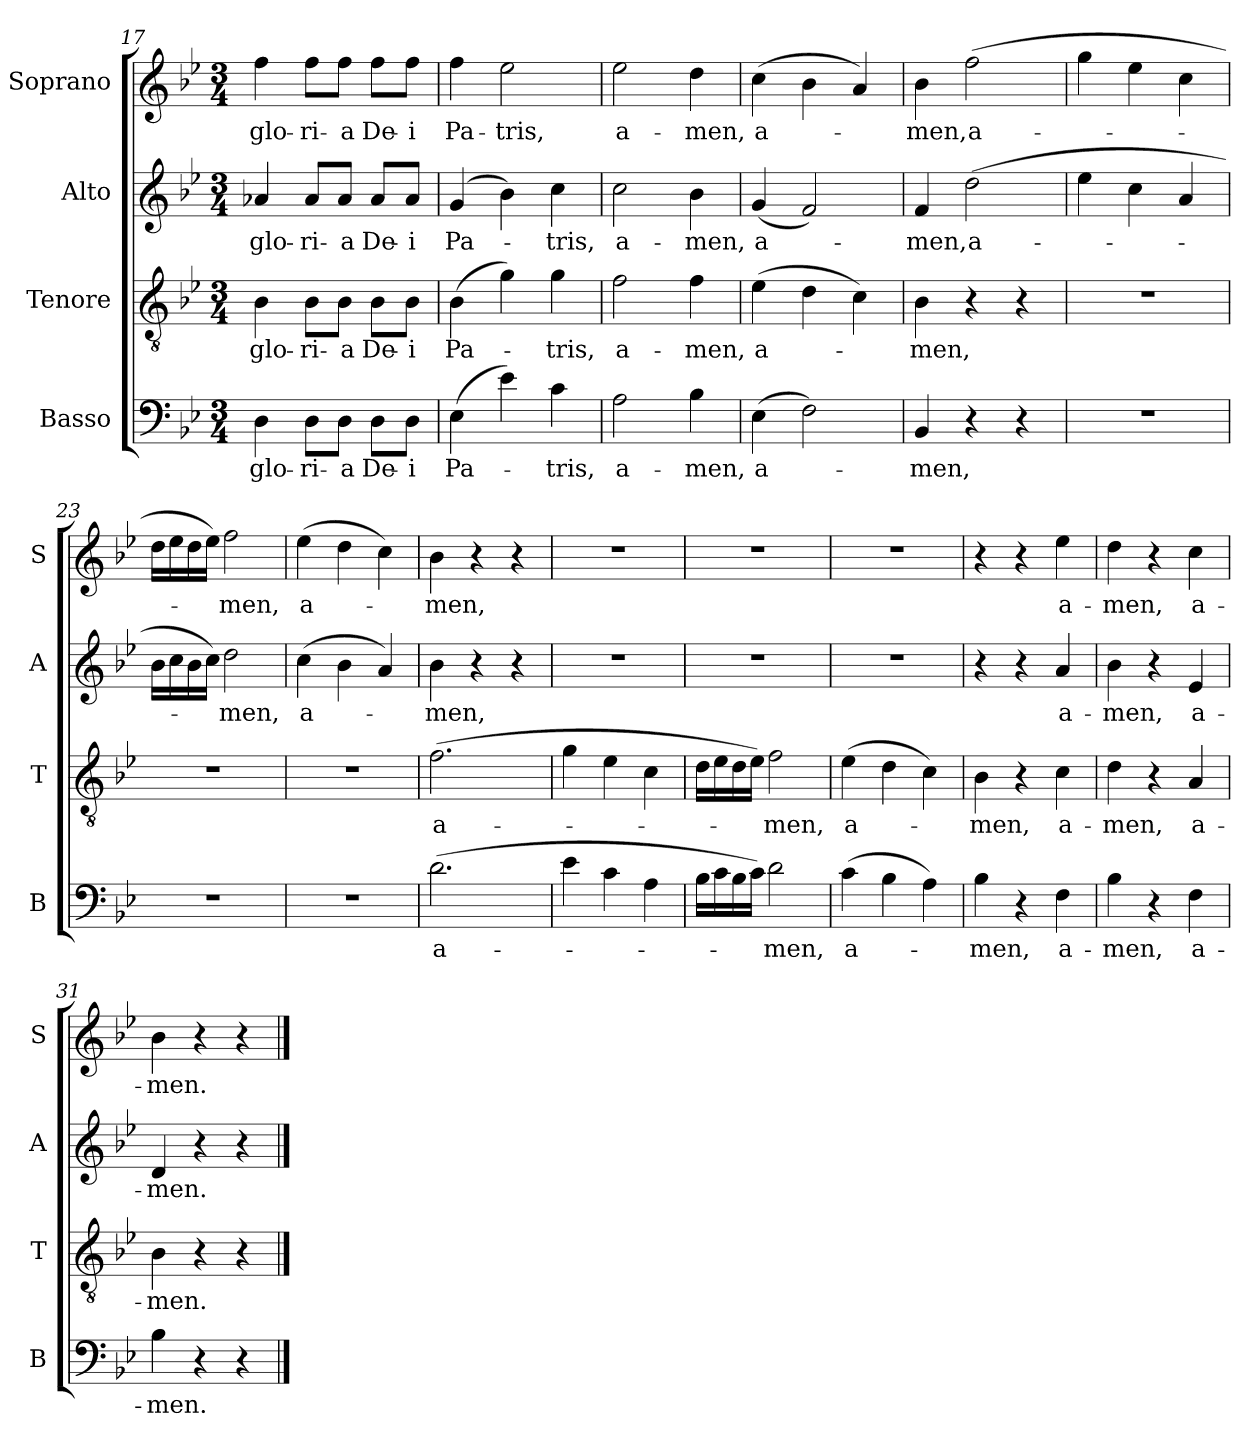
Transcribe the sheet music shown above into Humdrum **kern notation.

**kern	**text	**kern	**text	**kern	**text	**kern	**text
*part4	*part4	*part3	*part3	*part2	*part2	*part1	*part1
*staff4	*staff4	*staff3	*staff3	*staff2	*staff2	*staff1	*staff1
*I"Basso	*	*I"Tenore	*	*I"Alto	*	*I"Soprano	*
*I'B	*	*I'T	*	*I'A	*	*I'S	*
*clefF4	*	*clefGv2	*	*clefG2	*	*clefG2	*
*k[b-e-]	*	*k[b-e-]	*	*k[b-e-]	*	*k[b-e-]	*
*B-:	*	*B-:	*	*B-:	*	*B-:	*
*M3/4	*	*M3/4	*	*M3/4	*	*M3/4	*
=17	=17	=17	=17	=17	=17	=17	=17
!	!LO:LY:b	!	!LO:LY:b	!	!LO:LY:b	!	!LO:LY:b
4D\	glo-	4B-\	glo-	4a-X/	glo-	4ff\	glo-
!	!LO:LY:b	!	!LO:LY:b	!	!LO:LY:b	!	!LO:LY:b
8D\L	-ri-	8B-\L	-ri-	8a-/L	-ri-	8ff\L	-ri-
!	!LO:LY:b	!	!LO:LY:b	!	!LO:LY:b	!	!LO:LY:b
8D\J	-a	8B-\J	-a	8a-/J	-a	8ff\J	-a
!	!LO:LY:b	!	!LO:LY:b	!	!LO:LY:b	!	!LO:LY:b
8D\L	De-	8B-\L	De-	8a-/L	De-	8ff\L	De-
!	!LO:LY:b	!	!LO:LY:b	!	!LO:LY:b	!	!LO:LY:b
8D\J	-i	8B-\J	-i	8a-/J	-i	8ff\J	-i
=18	=18	=18	=18	=18	=18	=18	=18
!	!LO:LY:b	!	!LO:LY:b	!	!LO:LY:b	!	!LO:LY:b
(>4E-\	Pa-	(>4B-\	Pa-	(>4g/	Pa-	4ff\	Pa-
!	!	!	!	!	!	!	!LO:LY:b
4e-\)	.	4g\)	.	4b-\)	.	2ee-\	-tris,
!	!LO:LY:b	!	!LO:LY:b	!	!LO:LY:b	!	!
4c\	-tris,	4g\	-tris,	4cc\	-tris,	.	.
=19	=19	=19	=19	=19	=19	=19	=19
!	!LO:LY:b	!	!LO:LY:b	!	!LO:LY:b	!	!LO:LY:b
2A\	a-	2f\	a-	2cc\	a-	2ee-\	a-
!	!LO:LY:b	!	!LO:LY:b	!	!LO:LY:b	!	!LO:LY:b
4B-\	-men,	4f\	-men,	4b-\	-men,	4dd\	-men,
=20	=20	=20	=20	=20	=20	=20	=20
!	!LO:LY:b	!	!LO:LY:b	!	!LO:LY:b	!	!LO:LY:b
(>4E-\	a-	(>4e-\	a-	(<4g/	a-	(>4cc\	a-
2F\)	.	4d\	.	2f/)	.	4b-\	.
.	.	4c\)	.	.	.	4a/)	.
=21	=21	=21	=21	=21	=21	=21	=21
!	!LO:LY:b	!	!LO:LY:b	!	!LO:LY:b	!	!LO:LY:b
4BB-/	-men,	4B-\	-men,	4f/	-men,	4b-\	-men,
!	!	!	!	!	!LO:LY:b	!	!LO:LY:b
4r	.	4r	.	(>2dd\	a-	(>2ff\	a-
4r	.	4r	.	.	.	.	.
=22	=22	=22	=22	=22	=22	=22	=22
!LO:N:vis=1	!	!LO:N:vis=1	!	!	!	!	!
2.r	.	2.r	.	4ee-\	.	4gg\	.
.	.	.	.	4cc\	.	4ee-\	.
.	.	.	.	4a/	.	4cc\	.
!!LO:LB:g=z
=23	=23	=23	=23	=23	=23	=23	=23
!LO:N:vis=1	!	!LO:N:vis=1	!	!	!	!	!
2.r	.	2.r	.	16b-\LL	.	16dd\LL	.
.	.	.	.	16cc\	.	16ee-\	.
.	.	.	.	16b-\	.	16dd\	.
.	.	.	.	16cc\JJ)	.	16ee-\JJ)	.
!	!	!	!	!	!LO:LY:b	!	!LO:LY:b
.	.	.	.	2dd\	-men,	2ff\	-men,
=24	=24	=24	=24	=24	=24	=24	=24
!LO:N:vis=1	!	!LO:N:vis=1	!	!	!LO:LY:b	!	!LO:LY:b
2.r	.	2.r	.	(>4cc\	a-	(>4ee-\	a-
.	.	.	.	4b-\	.	4dd\	.
.	.	.	.	4a/)	.	4cc\)	.
=25	=25	=25	=25	=25	=25	=25	=25
!	!LO:LY:b	!	!LO:LY:b	!	!LO:LY:b	!	!LO:LY:b
(>2.d\	a-	(>2.f\	a-	4b-\	-men,	4b-\	-men,
.	.	.	.	4r	.	4r	.
.	.	.	.	4r	.	4r	.
=26	=26	=26	=26	=26	=26	=26	=26
!	!	!	!	!LO:N:vis=1	!	!LO:N:vis=1	!
4e-\	.	4g\	.	2.r	.	2.r	.
4c\	.	4e-\	.	.	.	.	.
4A\	.	4c\	.	.	.	.	.
=27	=27	=27	=27	=27	=27	=27	=27
!	!	!	!	!LO:N:vis=1	!	!LO:N:vis=1	!
16B-\LL	.	16d\LL	.	2.r	.	2.r	.
16c\	.	16e-\	.	.	.	.	.
16B-\	.	16d\	.	.	.	.	.
16c\JJ)	.	16e-\JJ)	.	.	.	.	.
!	!LO:LY:b	!	!LO:LY:b	!	!	!	!
2d\	-men,	2f\	-men,	.	.	.	.
!!LO:PB:g=z
=28	=28	=28	=28	=28	=28	=28	=28
!	!LO:LY:b	!	!LO:LY:b	!LO:N:vis=1	!	!LO:N:vis=1	!
(>4c\	a-	(>4e-\	a-	2.r	.	2.r	.
4B-\	.	4d\	.	.	.	.	.
4A\)	.	4c\)	.	.	.	.	.
=29	=29	=29	=29	=29	=29	=29	=29
!	!LO:LY:b	!	!LO:LY:b	!	!	!	!
4B-\	-men,	4B-\	-men,	4r	.	4r	.
4r	.	4r	.	4r	.	4r	.
!	!LO:LY:b	!	!LO:LY:b	!	!LO:LY:b	!	!LO:LY:b
4F\	a-	4c\	a-	4a/	a-	4ee-\	a-
=30	=30	=30	=30	=30	=30	=30	=30
!	!LO:LY:b	!	!LO:LY:b	!	!LO:LY:b	!	!LO:LY:b
4B-\	-men,	4d\	-men,	4b-\	-men,	4dd\	-men,
4r	.	4r	.	4r	.	4r	.
!	!LO:LY:b	!	!LO:LY:b	!	!LO:LY:b	!	!LO:LY:b
4F\	a-	4A/	a-	4e-/	a-	4cc\	a-
=31	=31	=31	=31	=31	=31	=31	=31
!	!LO:LY:b	!	!LO:LY:b	!	!LO:LY:b	!	!LO:LY:b
4B-\	-men.	4B-\	-men.	4d/	-men.	4b-\	-men.
4r	.	4r	.	4r	.	4r	.
4r	.	4r	.	4r	.	4r	.
==	==	==	==	==	==	==	==
*-	*-	*-	*-	*-	*-	*-	*-
